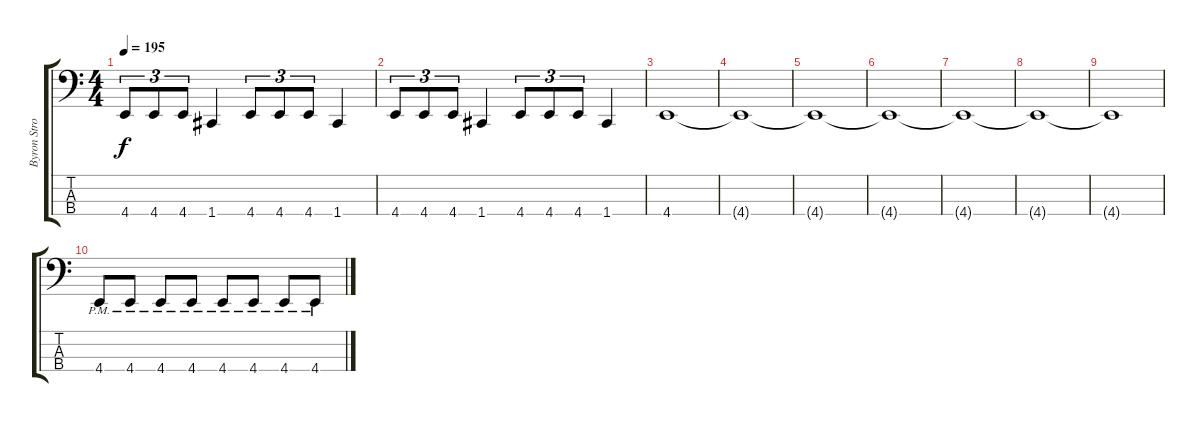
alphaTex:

\track ("Byron Stroud" "Byron Stro") {instrument electricbasspick}
\staff {score tabs}
\tuning (G2 C2 G1 C1) {hide}
\ts (4 4)
\tempo 195
\clef f4
\ks c
4.4.8{tu (3 2) dy f} 4.4.8{tu (3 2)} 4.4.8{tu (3 2)} 1.4.4 4.4.8{tu (3 2)} 4.4.8{tu (3 2)} 4.4.8{tu (3 2)} 1.4.4 |
4.4.8{tu (3 2)} 4.4.8{tu (3 2)} 4.4.8{tu (3 2)} 1.4.4 4.4.8{tu (3 2)} 4.4.8{tu (3 2)} 4.4.8{tu (3 2)} 1.4.4 |
4.4.1 |
4.4{t}.1 |
4.4{t}.1 |
4.4{t}.1 |
4.4{t}.1 |
4.4{t}.1 |
4.4{t}.1 |
4.4{pm}.8 4.4{pm}.8 4.4{pm}.8 4.4{pm}.8 4.4{pm}.8 4.4{pm}.8 4.4{pm}.8 4.4{pm}.8
